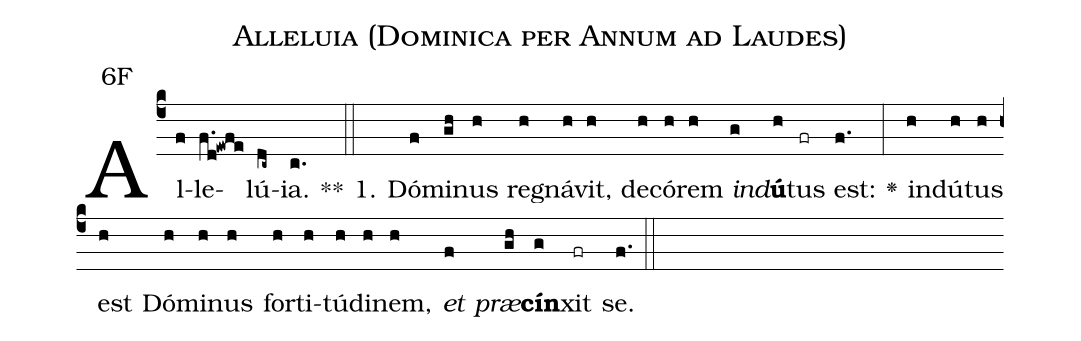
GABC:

name:Alleluia (Dominica per Annum ad Laudes);
office-part:Antiphona;
mode:6;
annotation: 6F;
%%
(c4) Al(f)le(f.d!ewfe)lú(dc~)ia.(c.) **(::)
1. Dó(f)mi(gh)nus(h) re(h)gná(h)vit,(h) de(h)có(h)rem(h) <i>ind</i>(g)<b>ú</b>(h)tus(fr) est:(f.) <v>\greheightstar</v>(:) ind(h)ú(h)tus(h) est(h) Dó(h)mi(h)nus(h) for(h)ti(h)tú(h)di(h)nem,(h) <i>et</i>(f) <i>præ</i>(gh)<b>cín</b>(g)xit(fr) se.(f.) (::)
